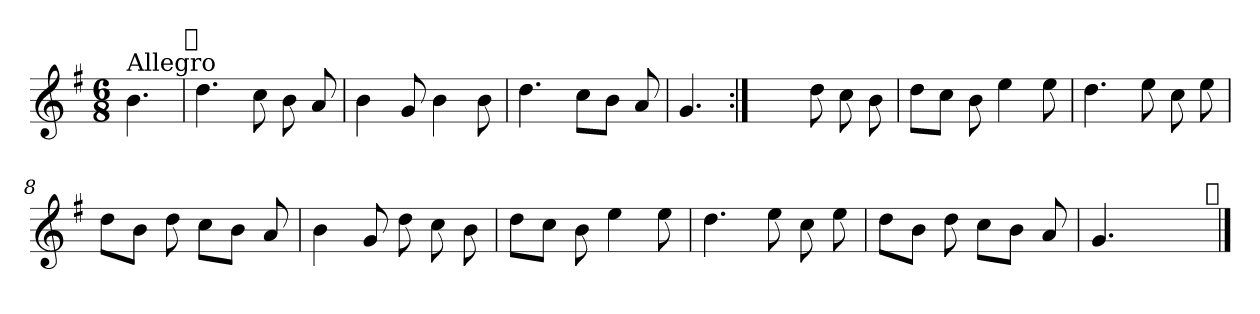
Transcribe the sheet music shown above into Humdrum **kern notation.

**kern
*part1
*staff1
*clefG2
*k[f#]
*G:
*M6/8
=
!LO:TX:a:t=Allegro
4.b\
!LO:TX:a:t=𝄋
=1
4.dd\
8cc\
8b\
8a/
=2
4b\
8g/
4b\
8b\
=3
4.dd\
8cc\L
8b\J
8a/
=4
4.g/
=5:|!
4.ryy
8dd\
8cc\
8b\
=6
8dd\L
8cc\J
8b\
4ee\
8ee\
!!LO:LB:g=z
=7
4.dd\
8ee\
8cc\
8ee\
=8
8dd\L
8b\J
8dd\
8cc\L
8b\J
8a/
=9
4b\
8g/
8dd\
8cc\
8b\
=10
8dd\L
8cc\J
8b\
4ee\
8ee\
=11
4.dd\
8ee\
8cc\
8ee\
=12
8dd\L
8b\J
8dd\
8cc\L
8b\J
8a/
=13
4.g/
4.ryy
!LO:TX:a:t=𝄋
==
*-
